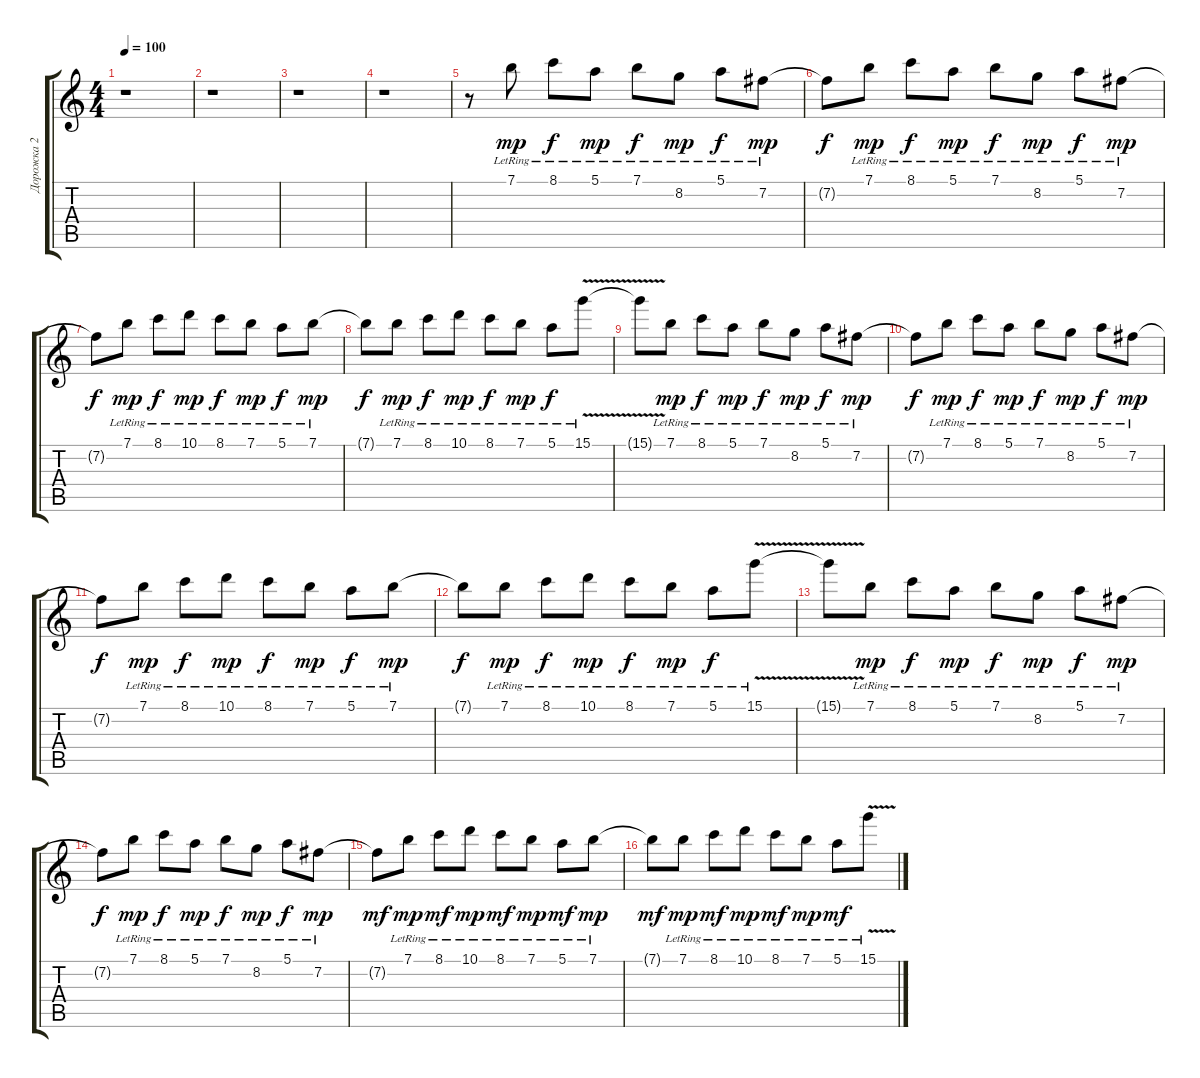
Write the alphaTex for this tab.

\track ("Дорожка 2" "Дорожка 2") {instrument electricguitarjazz}
\staff {score tabs}
\tuning (E4 B3 G3 D3 A2 E2) {hide}
\ts (4 4)
\tempo 100
\clef g2
\ks c
r.1{dy f} |
r.1 |
r.1 |
r.1 |
r.8 7.1{lr}.8{dy mp} 8.1{lr}.8{dy f} 5.1{lr}.8{dy mp} 7.1{lr}.8{dy f} 8.2{lr}.8{dy mp} 5.1{lr}.8{dy f} 7.2{lr}.8{dy mp} |
7.2{t}.8{dy f} 7.1{lr}.8{dy mp} 8.1{lr}.8{dy f} 5.1{lr}.8{dy mp} 7.1{lr}.8{dy f} 8.2{lr}.8{dy mp} 5.1{lr}.8{dy f} 7.2{lr}.8{dy mp} |
7.2{t}.8{dy f} 7.1{lr}.8{dy mp} 8.1{lr}.8{dy f} 10.1{lr}.8{dy mp} 8.1{lr}.8{dy f} 7.1{lr}.8{dy mp} 5.1{lr}.8{dy f} 7.1{lr}.8{dy mp} |
7.1{t}.8{dy f} 7.1{lr}.8{dy mp} 8.1{lr}.8{dy f} 10.1{lr}.8{dy mp} 8.1{lr}.8{dy f} 7.1{lr}.8{dy mp} 5.1{lr}.8{dy f} 15.1{v lr}.8 |
15.1{t}.8 7.1{lr}.8{dy mp} 8.1{lr}.8{dy f} 5.1{lr}.8{dy mp} 7.1{lr}.8{dy f} 8.2{lr}.8{dy mp} 5.1{lr}.8{dy f} 7.2{lr}.8{dy mp} |
7.2{t}.8{dy f} 7.1{lr}.8{dy mp} 8.1{lr}.8{dy f} 5.1{lr}.8{dy mp} 7.1{lr}.8{dy f} 8.2{lr}.8{dy mp} 5.1{lr}.8{dy f} 7.2{lr}.8{dy mp} |
7.2{t}.8{dy f} 7.1{lr}.8{dy mp} 8.1{lr}.8{dy f} 10.1{lr}.8{dy mp} 8.1{lr}.8{dy f} 7.1{lr}.8{dy mp} 5.1{lr}.8{dy f} 7.1{lr}.8{dy mp} |
7.1{t}.8{dy f} 7.1{lr}.8{dy mp} 8.1{lr}.8{dy f} 10.1{lr}.8{dy mp} 8.1{lr}.8{dy f} 7.1{lr}.8{dy mp} 5.1{lr}.8{dy f} 15.1{v lr}.8 |
15.1{t}.8 7.1{lr}.8{dy mp} 8.1{lr}.8{dy f} 5.1{lr}.8{dy mp} 7.1{lr}.8{dy f} 8.2{lr}.8{dy mp} 5.1{lr}.8{dy f} 7.2{lr}.8{dy mp} |
7.2{t}.8{dy f} 7.1{lr}.8{dy mp} 8.1{lr}.8{dy f} 5.1{lr}.8{dy mp} 7.1{lr}.8{dy f} 8.2{lr}.8{dy mp} 5.1{lr}.8{dy f} 7.2{lr}.8{dy mp} |
7.2{t}.8{dy mf} 7.1{lr}.8{dy mp} 8.1{lr}.8{dy mf} 10.1{lr}.8{dy mp} 8.1{lr}.8{dy mf} 7.1{lr}.8{dy mp} 5.1{lr}.8{dy mf} 7.1{lr}.8{dy mp} |
7.1{t}.8{dy mf} 7.1{lr}.8{dy mp} 8.1{lr}.8{dy mf} 10.1{lr}.8{dy mp} 8.1{lr}.8{dy mf} 7.1{lr}.8{dy mp} 5.1{lr}.8{dy mf} 15.1{v lr}.8
